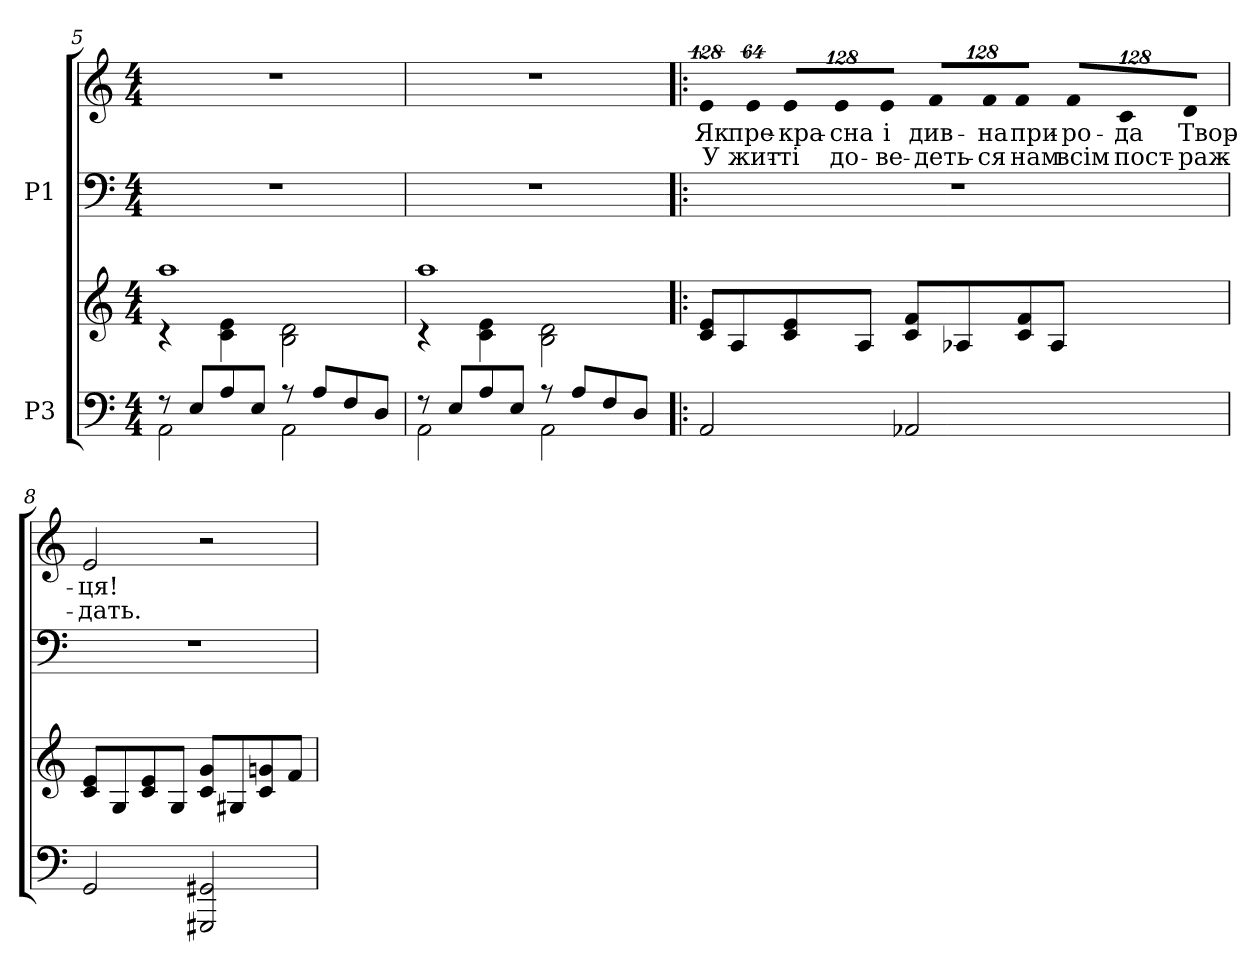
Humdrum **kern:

**kern	**kern	**kern	**kern	**text	**text
*part2	*part2	*part1	*part1	*part1	*part1
*staff4	*staff3	*staff2	*staff1	*staff1	*staff1
*I"P3	*	*I"P1	*	*	*
!!LO:LB:g=z
*clefF4	*clefG2	*clefF4	*clefG2	*	*
*k[]	*k[]	*k[]	*k[]	*	*
*C:	*C:	*C:	*C:	*	*
*M4/4	*M4/4	*M4/4	*M4/4	*	*
=5	=5	=5	=5	=5	=5
*^	*^	*	*	*	*
8r	2AAi\	1aai	4r	1r	1r	.	.
8Ei/L	.	.	.	.	.	.	.
8Ai/	.	.	4ci\ 4ei	.	.	.	.
8Ei/J	.	.	.	.	.	.	.
8r	2AAi\	.	2Bi\ 2di	.	.	.	.
8Ai/L	.	.	.	.	.	.	.
8Fi/	.	.	.	.	.	.	.
8Di/J	.	.	.	.	.	.	.
=6	=6	=6	=6	=6	=6	=6	=6
8r	2AAi\	1aai	4r	1r	1r	.	.
8Ei/L	.	.	.	.	.	.	.
8Ai/	.	.	4ci\ 4ei	.	.	.	.
8Ei/J	.	.	.	.	.	.	.
8r	2AAi\	.	2Bi\ 2di	.	.	.	.
8Ai/L	.	.	.	.	.	.	.
8Fi/	.	.	.	.	.	.	.
8Di/J	.	.	.	.	.	.	.
*v	*v	*	*	*	*	*	*
*	*v	*v	*	*	*	*
=7!|:	=7!|:	=7!|:	=7!|:	=7!|:	=7!|:
!	!	!	!LO:N:vis=4	!	!
!	!	!	!	!LO:LY:b:color=#000000	!LO:LY:b:color=#000000
2AAi/	8ci/ 8eiL	1r	512%85ei/	Як	У
.	8Ai/	.	.	.	.
!	!	!	!LO:N:vis=8	!	!
!	!	!	!	!LO:LY:b:color=#000000	!LO:LY:b:color=#000000
.	.	.	512%43ei/	пре-	жит-
*	*	*	*Xbrackettup	*	*
!	!	!	!LO:N:vis=8	!	!
!	!	!	!	!LO:LY:b:color=#000000	!LO:LY:b:color=#000000
.	8ci/ 8ei	.	1024%85ei/L	-кра-	-ті
!	!	!	!LO:N:vis=8	!	!
!	!	!	!	!LO:LY:b:color=#000000	!LO:LY:b:color=#000000
.	.	.	1024%85ei/	-сна	до-
.	8Ai/J	.	.	.	.
!	!	!	!LO:N:vis=8	!	!
!	!	!	!	!LO:LY:b:color=#000000	!LO:LY:b:color=#000000
.	.	.	512%43ei/J	і	-ве-
!	!	!	!LO:N:vis=8	!	!
!	!	!	!	!LO:LY:b:color=#000000	!LO:LY:b:color=#000000
2AA-Xi/	8ci/ 8fiL	.	1024%85fi/L	див-	-деть-
!	!	!	!LO:N:vis=8	!	!
!	!	!	!	!LO:LY:b:color=#000000	!LO:LY:b:color=#000000
.	.	.	1024%85fi/	-на	-ся
.	8A-Xi/	.	.	.	.
!	!	!	!LO:N:vis=8	!	!
!	!	!	!	!LO:LY:b:color=#000000	!LO:LY:b:color=#000000
.	.	.	512%43fi/J	при-	нам
!	!	!	!LO:N:vis=8	!	!
!	!	!	!	!LO:LY:b:color=#000000	!LO:LY:b:color=#000000
.	8ci/ 8fi	.	1024%85fi/L	-ро-	всім
!	!	!	!LO:N:vis=8	!	!
!	!	!	!	!LO:LY:b:color=#000000	!LO:LY:b:color=#000000
.	.	.	1024%85ci/	-да	пост-
.	8A-i/J	.	.	.	.
!	!	!	!LO:N:vis=8	!	!
!	!	!	!	!LO:LY:b:color=#000000	!LO:LY:b:color=#000000
.	.	.	512%43di/J	Твор-	-раж-
!!LO:LB:g=z
=8	=8	=8	=8	=8	=8
!	!	!	!	!LO:LY:b:color=#000000	!LO:LY:b:color=#000000
2GGi/	8ci/ 8eiL	1r	2ei/	-ця!	-дать.
.	8Gi/	.	.	.	.
.	8ci/ 8ei	.	.	.	.
.	8Gi/J	.	.	.	.
2GGG#Xi/ 2GG#Xi	8ci/ 8giL	.	2r	.	.
.	8G#Xi/	.	.	.	.
.	8ci/ 8gni	.	.	.	.
.	8fi/J	.	.	.	.
=	=	=	=	=	=
*-	*-	*-	*-	*-	*-
